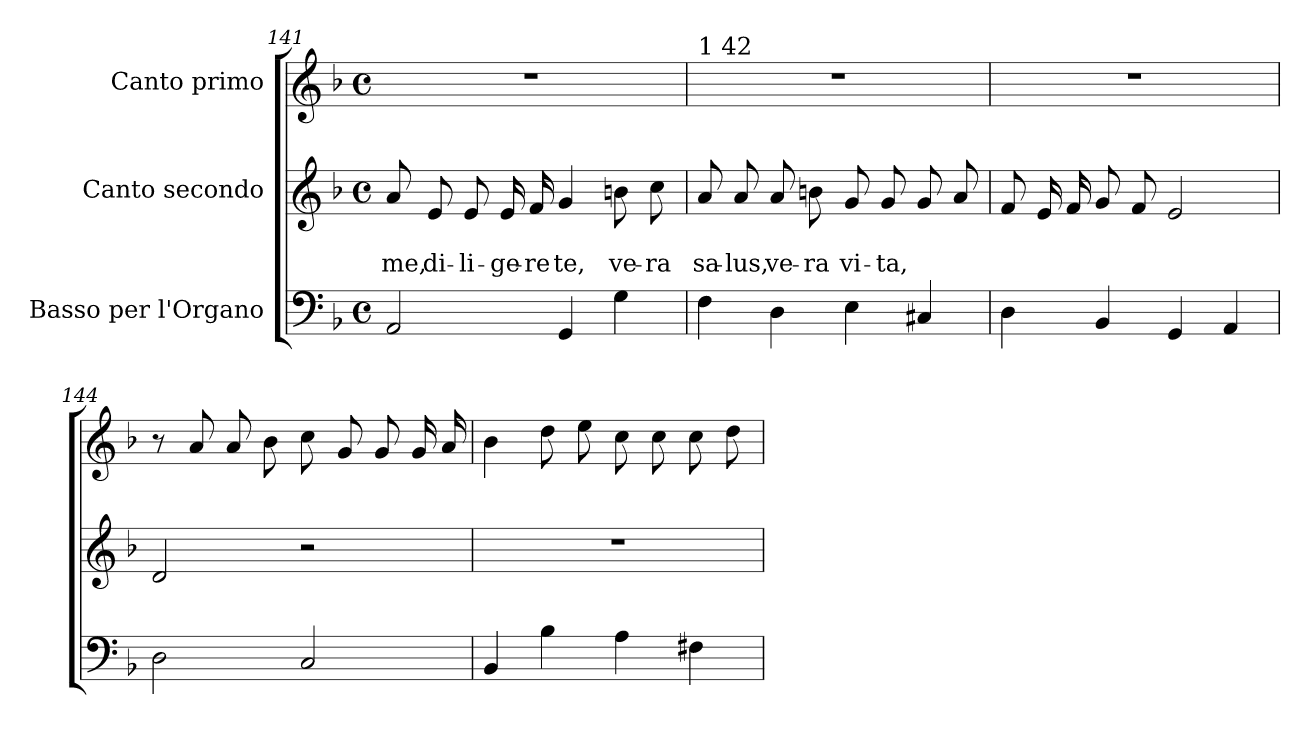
**kern	**kern	**text	**text	**kern
*part3	*part2	*part2	*part2	*part1
*staff3	*staff2	*staff2	*staff2	*staff1
*I"Basso per l'Organo	*I"Canto secondo	*	*	*I"Canto primo
*clefF4	*clefG2	*	*	*clefG2
*ITrd7c12	*	*	*	*
*k[b-]	*k[b-]	*	*	*k[b-]
*F:	*F:	*	*	*F:
*M4/4	*M4/4	*	*	*M4/4
*met(c)	*met(c)	*	*	*met(c)
=141	=141	=141	=141	=141
!	!	!	!LO:LY:b	!
2AAA/	8a/	.	me,	1r
!	!	!	!LO:LY:b	!
.	8e/	.	di-	.
!	!	!	!LO:LY:b	!
.	8e/	.	-li-	.
!	!	!	!LO:LY:b	!
.	16e/	.	-ge-	.
!	!	!	!LO:LY:b:rj	!
.	16f/	.	-re	.
!	!	!	!LO:LY:b	!
4GGG/	4g/	.	te,	.
!	!	!	!LO:LY:b	!
4GG\	8b\	.	ve-	.
!	!	!	!LO:LY:b	!
.	8cc\	.	-ra	.
!!LO:LB:g=z
=142	=142	=142	=142	=142
!	!	!	!	!LO:TX:a:t=1 42
!	!	!	!LO:LY:b	!
4FF\	8a/	.	sa-	1r
!	!	!	!LO:LY:b	!
.	8a/	.	-lus,	.
!	!	!	!LO:LY:b	!
4DD\	8a/	.	ve-	.
!	!	!	!LO:LY:b	!
.	8b\	.	-ra	.
!	!	!	!LO:LY:b	!
4EE\	8g/	.	vi-	.
!	!	!	!LO:LY:b	!
.	8g/	.	-ta,	.
4CC#X/	8g/	.	.	.
.	8a/	.	.	.
=143	=143	=143	=143	=143
4DD\	8f/	.	.	1r
.	16e/	.	.	.
.	16f/	.	.	.
4BBB-/	8g/	.	.	.
.	8f/	.	.	.
4GGG/	2e/	.	.	.
4AAA/	.	.	.	.
=144	=144	=144	=144	=144
2DD\	2d/	.	.	8r
.	.	.	.	8a/
.	.	.	.	8a/
.	.	.	.	8b-\
2CC/	2r	.	.	8cc\
.	.	.	.	8g/
.	.	.	.	8g/
.	.	.	.	16g/
.	.	.	.	16a/
!!LO:PB:g=z
=145	=145	=145	=145	=145
4BBB-/	1r	.	.	4b-\
4BB-\	.	.	.	8dd\
.	.	.	.	8ee\
4AA\	.	.	.	8cc\
.	.	.	.	8cc\
4FF#X\	.	.	.	8cc\
.	.	.	.	8dd\
=	=	=	=	=
*-	*-	*-	*-	*-
